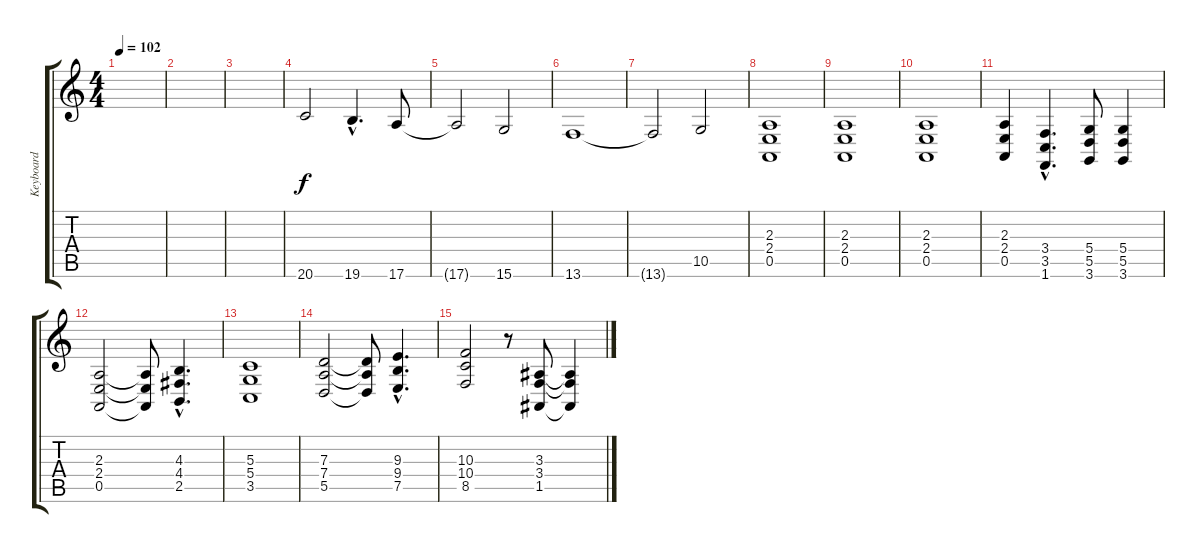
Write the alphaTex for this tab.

\track ("Keyboard" "Keyboard") {instrument lead2sawtooth}
\staff {score tabs}
\tuning (E4 B3 G3 D3 A2 E2) {hide}
\ts (4 4)
\tempo 102
\clef g2
\ks c
|
|
|
20.6.2 19.6{hac}.4{d} 17.6.8 |
17.6{t}.2 15.6.2 |
13.6.1 |
13.6{t}.2 10.5.2 |
(2.3 2.4 0.5).1 |
(2.3 2.4 0.5).1 |
(2.3 2.4 0.5).1 |
(2.3 2.4 0.5).4 (3.4{hac} 3.5{hac} 1.6{hac}).4{d} (5.4 5.5 3.6).8 (5.4 5.5 3.6).4 |
(2.3 2.4 0.5).2 (2.3{t} 2.4{t} 0.5{t}).8 (4.3{hac} 4.4{hac} 2.5{hac}).4{d} |
(5.3 5.4 3.5).1 |
(7.3 7.4 5.5).2 (7.3{t} 7.4{t} 5.5{t}).8 (9.3{hac} 9.4{hac} 7.5{hac}).4{d} |
(10.3 10.4 8.5).2 r.8 (3.3 3.4 1.5).8 (3.3{t} 3.4{t} 1.5{t}).4
